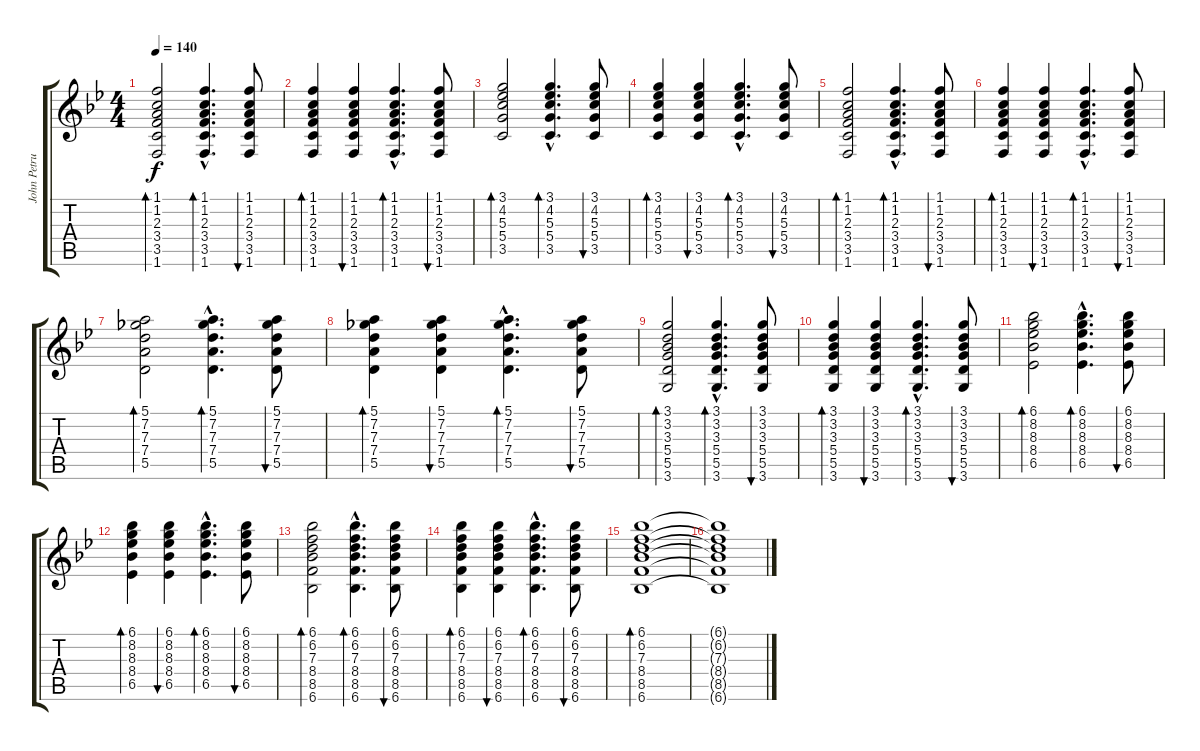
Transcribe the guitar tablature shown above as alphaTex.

\track ("John Petrucci Acoustic Guitar" "John Petru") {instrument acousticguitarnylon}
\staff {score tabs}
\tuning (E4 B3 G3 D3 A2 E2) {hide}
\ts (4 4)
\tempo 140
\clef g2
\ks bb
(1.1 1.2 2.3 3.4 3.5 1.6).2{bd 60 dy f} (1.1{hac} 1.2{hac} 2.3{hac} 3.4{hac} 3.5{hac} 1.6{hac}).4{d bd 60} (1.1 1.2 2.3 3.4 3.5 1.6).8{bu 60} |
(1.1 1.2 2.3 3.4 3.5 1.6).4{bd 60} (1.1 1.2 2.3 3.4 3.5 1.6).4{bu 60} (1.1{hac} 1.2{hac} 2.3{hac} 3.4{hac} 3.5{hac} 1.6{hac}).4{d bd 60} (1.1 1.2 2.3 3.4 3.5 1.6).8{bu 60} |
(3.1 4.2 5.3 5.4 3.5).2{bd 60} (3.1{hac} 4.2{hac} 5.3{hac} 5.4{hac} 3.5{hac}).4{d bd 60} (3.1 4.2 5.3 5.4 3.5).8{bu 60} |
(3.1 4.2 5.3 5.4 3.5).4{bd 60} (3.1 4.2 5.3 5.4 3.5).4{bu 60} (3.1{hac} 4.2{hac} 5.3{hac} 5.4{hac} 3.5{hac}).4{d bd 60} (3.1 4.2 5.3 5.4 3.5).8{bu 60} |
(1.1 1.2 2.3 3.4 3.5 1.6).2{bd 60} (1.1{hac} 1.2{hac} 2.3{hac} 3.4{hac} 3.5{hac} 1.6{hac}).4{d bd 60} (1.1 1.2 2.3 3.4 3.5 1.6).8{bu 60} |
(1.1 1.2 2.3 3.4 3.5 1.6).4{bd 60} (1.1 1.2 2.3 3.4 3.5 1.6).4{bu 60} (1.1{hac} 1.2{hac} 2.3{hac} 3.4{hac} 3.5{hac} 1.6{hac}).4{d bd 60} (1.1 1.2 2.3 3.4 3.5 1.6).8{bu 60} |
(5.1 7.2 7.3 7.4 5.5).2{bd 60} (5.1{hac} 7.2{hac} 7.3{hac} 7.4{hac} 5.5{hac}).4{d bd 60} (5.1 7.2 7.3 7.4 5.5).8{bu 60} |
(5.1 7.2 7.3 7.4 5.5).4{bd 60} (5.1 7.2 7.3 7.4 5.5).4{bu 60} (5.1{hac} 7.2{hac} 7.3{hac} 7.4{hac} 5.5{hac}).4{d bd 60} (5.1 7.2 7.3 7.4 5.5).8{bu 60} |
(3.1 3.2 3.3 5.4 5.5 3.6).2{bd 60} (3.1{hac} 3.2{hac} 3.3{hac} 5.4{hac} 5.5{hac} 3.6{hac}).4{d bd 60} (3.1 3.2 3.3 5.4 5.5 3.6).8{bu 60} |
(3.1 3.2 3.3 5.4 5.5 3.6).4{bd 60} (3.1 3.2 3.3 5.4 5.5 3.6).4{bu 60} (3.1{hac} 3.2{hac} 3.3{hac} 5.4{hac} 5.5{hac} 3.6{hac}).4{d bd 60} (3.1 3.2 3.3 5.4 5.5 3.6).8{bu 60} |
(6.1 8.2 8.3 8.4 6.5).2{bd 60} (6.1{hac} 8.2{hac} 8.3{hac} 8.4{hac} 6.5{hac}).4{d bd 60} (6.1 8.2 8.3 8.4 6.5).8{bu 60} |
(6.1 8.2 8.3 8.4 6.5).4{bd 60} (6.1 8.2 8.3 8.4 6.5).4{bu 60} (6.1{hac} 8.2{hac} 8.3{hac} 8.4{hac} 6.5{hac}).4{d bd 60} (6.1 8.2 8.3 8.4 6.5).8{bu 60} |
(6.1 6.2 7.3 8.4 8.5 6.6).2{bd 60} (6.1{hac} 6.2{hac} 7.3{hac} 8.4{hac} 8.5{hac} 6.6{hac}).4{d bd 60} (6.1 6.2 7.3 8.4 8.5 6.6).8{bu 60} |
(6.1 6.2 7.3 8.4 8.5 6.6).4{bd 60} (6.1 6.2 7.3 8.4 8.5 6.6).4{bu 60} (6.1{hac} 6.2{hac} 7.3{hac} 8.4{hac} 8.5{hac} 6.6{hac}).4{d bd 60} (6.1 6.2 7.3 8.4 8.5 6.6).8{bu 60} |
(6.1 6.2 7.3 8.4 8.5 6.6).1{bd 60} |
(6.1{t} 6.2{t} 7.3{t} 8.4{t} 8.5{t} 6.6{t}).1
